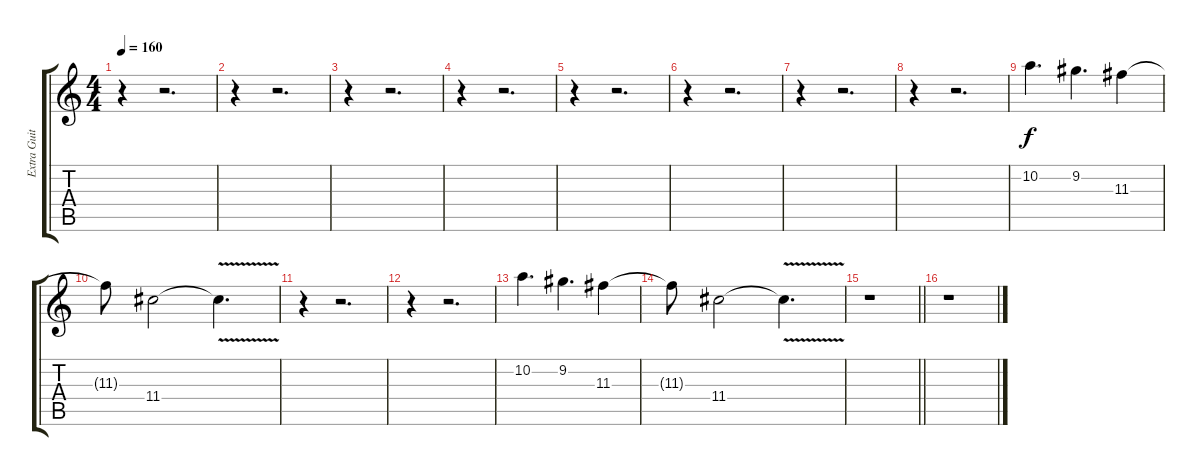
\track ("Extra Guitar" "Extra Guit") {instrument distortionguitar}
\staff {score tabs}
\tuning (E4 B3 G3 D3 A2 E2) {hide}
\ts (4 4)
\tempo 160
\clef g2
\ks c
r.4{dy f} r.2{d} |
r.4 r.2{d} |
r.4 r.2{d} |
r.4 r.2{d} |
r.4 r.2{d} |
r.4 r.2{d} |
r.4 r.2{d} |
r.4 r.2{d} |
10.2.4{d} 9.2.4{d} 11.3.4 |
11.3{t}.8 11.4.2 11.4{v t}.4{d} |
r.4 r.2{d} |
r.4 r.2{d} |
10.2.4{d} 9.2.4{d} 11.3.4 |
11.3{t}.8 11.4.2 11.4{v t}.4{d} |
\barLineRight lightlight
r.1 |
r.1
